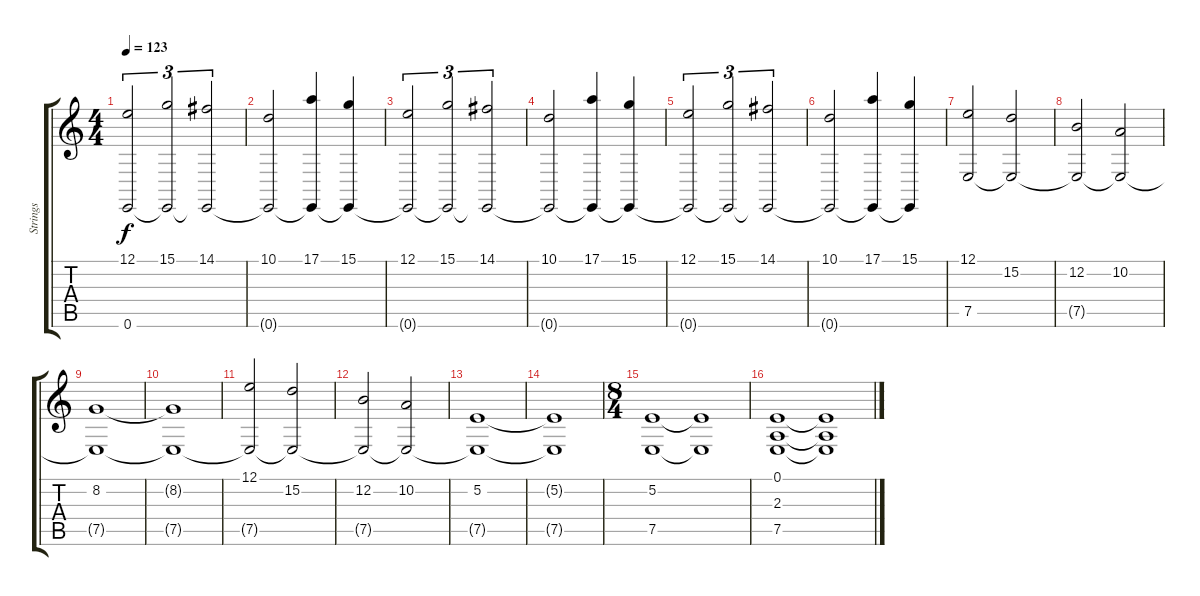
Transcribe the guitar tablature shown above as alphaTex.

\track ("Strings" "Strings") {instrument synthstrings2}
\staff {score tabs}
\tuning (E4 B3 G3 D3 A2 E2) {hide}
\ts (4 4)
\tempo 123
\clef g2
\ks c
(12.1 0.6{t}).2{tu (3 2) dy f} (15.1 0.6{t}).2{tu (3 2)} (14.1 0.6{t}).2{tu (3 2)} |
(10.1 0.6{t}).2 (17.1 0.6{t}).4 (15.1 0.6{t}).4 |
(12.1 0.6{t}).2{tu (3 2)} (15.1 0.6{t}).2{tu (3 2)} (14.1 0.6{t}).2{tu (3 2)} |
(10.1 0.6{t}).2 (17.1 0.6{t}).4 (15.1 0.6{t}).4 |
(12.1 0.6{t}).2{tu (3 2)} (15.1 0.6{t}).2{tu (3 2)} (14.1 0.6{t}).2{tu (3 2)} |
(10.1 0.6{t}).2 (17.1 0.6{t}).4 (15.1 0.6{t}).4 |
(12.1 7.5).2 (15.2 7.5{t}).2 |
(12.2 7.5{t}).2 (10.2 7.5{t}).2 |
(8.2 7.5{t}).1 |
(8.2{t} 7.5{t}).1 |
(12.1 7.5{t}).2 (15.2 7.5{t}).2 |
(12.2 7.5{t}).2 (10.2 7.5{t}).2 |
(5.2 7.5{t}).1 |
(5.2{t} 7.5{t}).1 |
\ts (8 4)
(5.2 7.5).1 (5.2{t} 7.5{t}).1 |
(0.1 2.3 7.5).1 (0.1{t} 2.3{t} 7.5{t}).1
